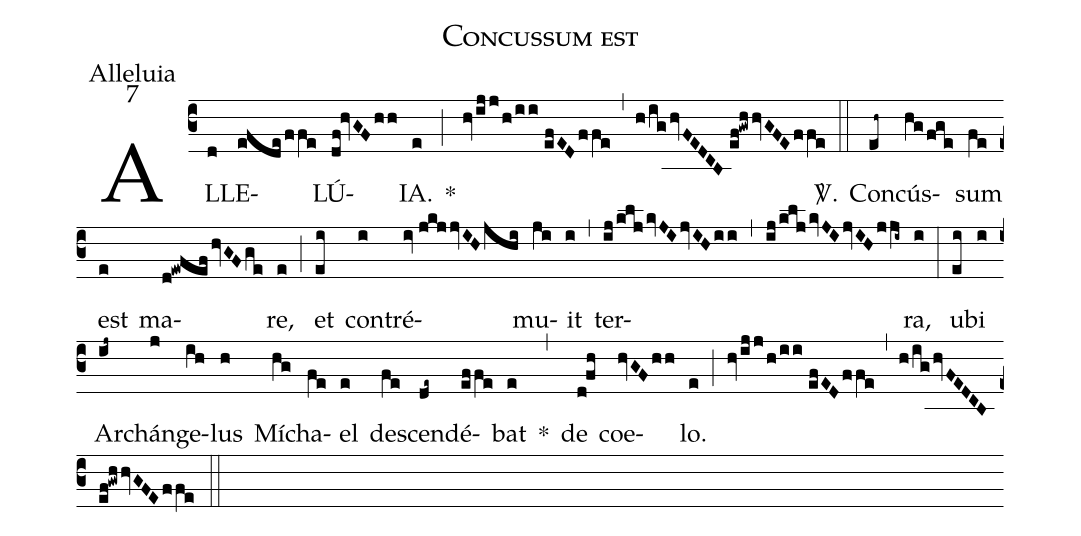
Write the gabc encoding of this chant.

name:Concussum est;
office-part:Alleluia;
mode:7;
%%
(c3) AL(d)LE(efde/ffe)LÚ(df!hvGFhh)IA.(e) *(;) (hvijj/h/ii//efEDffe) (,) (h/ig/hvFEDCB//ef!gwhhvGFEffe) <sp>V/</sp>.(::) Con(eh~)cús(hg/fge)sum(fe) est(e) ma(d!ewfefhvGFge)re,(e) (;) et(ei) con(i)tré(iv//jkjjvIHjhi)mu(ji)it(i) (,) ter(ij/kljkvJIjvIHii,ij/kljkvJIjvIHjji~)ra,(i) (:) u(ei)bi(i) Arch(ij~)án(j)ge(ih)lus(h) Mí(hg)cha(fe)el(e) de(fe)scen(de~)dé(effe)bat(e) *(,) de(d!fh) coe(hvGFhh)lo.(e) (;) (hvijj/h/ii//efEDffe) (,) (h/ighvFEDCB//ef!gwhhvGFE/ffe) (::)
